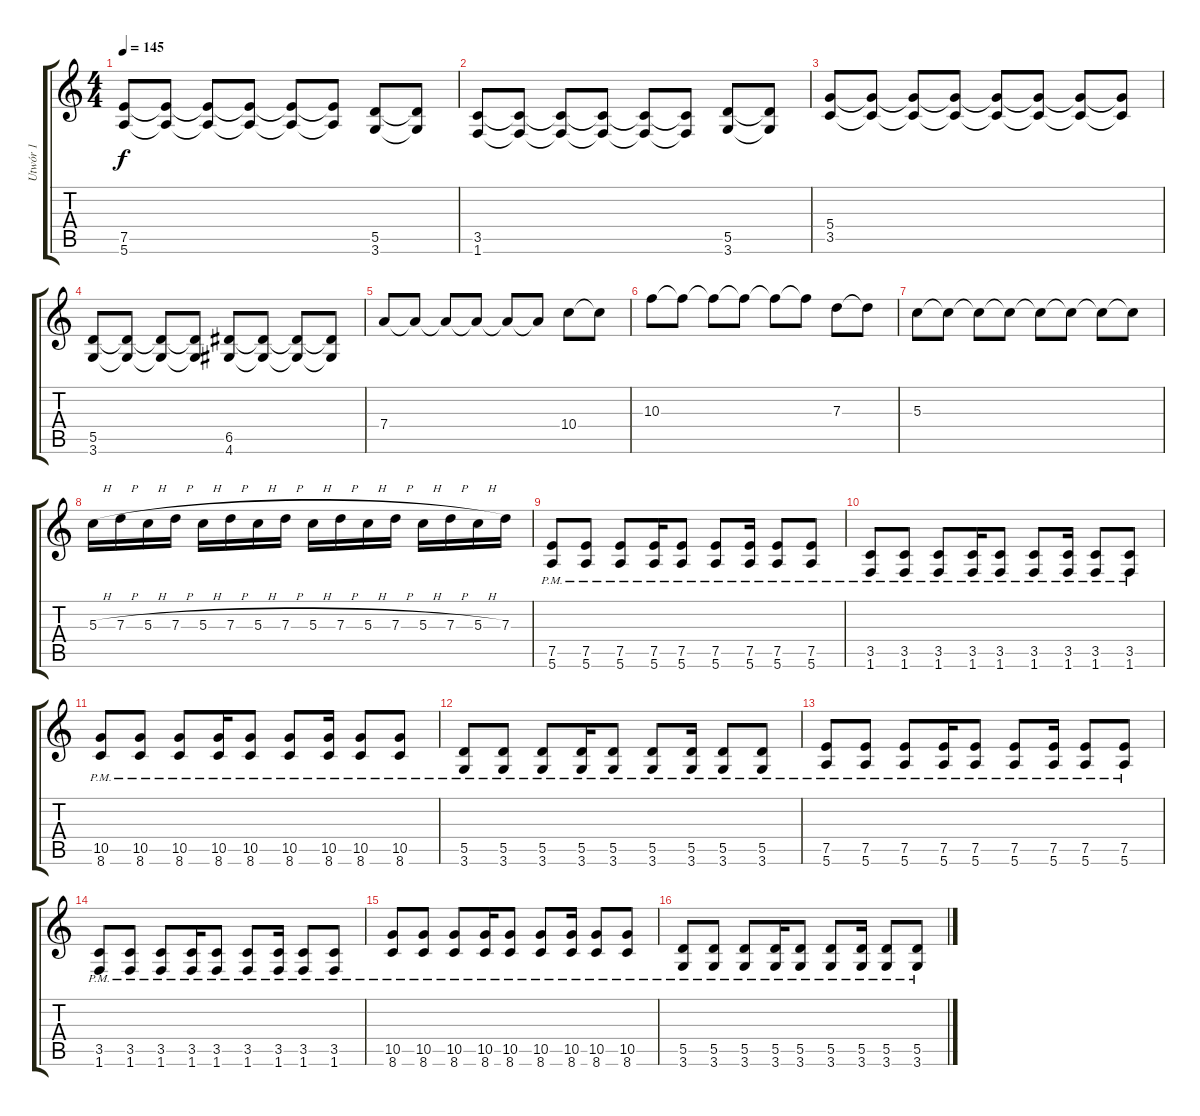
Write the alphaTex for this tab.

\track ("Utwór 1" "Utwór 1") {instrument distortionguitar}
\staff {score tabs}
\tuning (E4 B3 G3 D3 A2 E2) {hide}
\ts (4 4)
\tempo 145
\clef g2
\ks c
(7.5 5.6).8{dy f} (7.5{t} 5.6{t}).8 (7.5{t} 5.6{t}).8 (7.5{t} 5.6{t}).8 (7.5{t} 5.6{t}).8 (7.5{t} 5.6{t}).8 (5.5 3.6).8 (5.5{t} 3.6{t}).8 |
(3.5 1.6).8 (3.5{t} 1.6{t}).8 (3.5{t} 1.6{t}).8 (3.5{t} 1.6{t}).8 (3.5{t} 1.6{t}).8 (3.5{t} 1.6{t}).8 (5.5 3.6).8 (5.5{t} 3.6{t}).8 |
(5.4 3.5).8 (5.4{t} 3.5{t}).8 (5.4{t} 3.5{t}).8 (5.4{t} 3.5{t}).8 (5.4{t} 3.5{t}).8 (5.4{t} 3.5{t}).8 (5.4{t} 3.5{t}).8 (5.4{t} 3.5{t}).8 |
(5.5 3.6).8 (5.5{t} 3.6{t}).8 (5.5{t} 3.6{t}).8 (5.5{t} 3.6{t}).8 (6.5 4.6).8 (6.5{t} 4.6{t}).8 (6.5{t} 4.6{t}).8 (6.5{t} 4.6{t}).8 |
7.4.8 7.4{t}.8 7.4{t}.8 7.4{t}.8 7.4{t}.8 7.4{t}.8 10.4.8 10.4{t}.8 |
10.3.8 10.3{t}.8 10.3{t}.8 10.3{t}.8 10.3{t}.8 10.3{t}.8 7.3.8 7.3{t}.8 |
5.3.8 5.3{t}.8 5.3{t}.8 5.3{t}.8 5.3{t}.8 5.3{t}.8 5.3{t}.8 5.3{t}.8 |
5.3{h}.16 7.3{h}.16 5.3{h}.16 7.3{h}.16 5.3{h}.16 7.3{h}.16 5.3{h}.16 7.3{h}.16 5.3{h}.16 7.3{h}.16 5.3{h}.16 7.3{h}.16 5.3{h}.16 7.3{h}.16 5.3{h}.16 7.3.16 |
(7.5{pm} 5.6{pm}).8 (7.5{pm} 5.6{pm}).8 (7.5{pm} 5.6{pm}).8 (7.5{pm} 5.6{pm}).16 (7.5{pm} 5.6{pm}).8 (7.5{pm} 5.6{pm}).8 (7.5{pm} 5.6{pm}).16 (7.5{pm} 5.6{pm}).8 (7.5{pm} 5.6{pm}).8 |
(3.5{pm} 1.6{pm}).8 (3.5{pm} 1.6{pm}).8 (3.5{pm} 1.6{pm}).8 (3.5{pm} 1.6{pm}).16 (3.5{pm} 1.6{pm}).8 (3.5{pm} 1.6{pm}).8 (3.5{pm} 1.6{pm}).16 (3.5{pm} 1.6{pm}).8 (3.5{pm} 1.6{pm}).8 |
(10.5{pm} 8.6{pm}).8 (10.5{pm} 8.6{pm}).8 (10.5{pm} 8.6{pm}).8 (10.5{pm} 8.6{pm}).16 (10.5{pm} 8.6{pm}).8 (10.5{pm} 8.6{pm}).8 (10.5{pm} 8.6{pm}).16 (10.5{pm} 8.6{pm}).8 (10.5{pm} 8.6{pm}).8 |
(5.5{pm} 3.6{pm}).8 (5.5{pm} 3.6{pm}).8 (5.5{pm} 3.6{pm}).8 (5.5{pm} 3.6{pm}).16 (5.5{pm} 3.6{pm}).8 (5.5{pm} 3.6{pm}).8 (5.5{pm} 3.6{pm}).16 (5.5{pm} 3.6{pm}).8 (5.5{pm} 3.6{pm}).8 |
(7.5{pm} 5.6{pm}).8 (7.5{pm} 5.6{pm}).8 (7.5{pm} 5.6{pm}).8 (7.5{pm} 5.6{pm}).16 (7.5{pm} 5.6{pm}).8 (7.5{pm} 5.6{pm}).8 (7.5{pm} 5.6{pm}).16 (7.5{pm} 5.6{pm}).8 (7.5{pm} 5.6{pm}).8 |
(3.5{pm} 1.6{pm}).8 (3.5{pm} 1.6{pm}).8 (3.5{pm} 1.6{pm}).8 (3.5{pm} 1.6{pm}).16 (3.5{pm} 1.6{pm}).8 (3.5{pm} 1.6{pm}).8 (3.5{pm} 1.6{pm}).16 (3.5{pm} 1.6{pm}).8 (3.5{pm} 1.6{pm}).8 |
(10.5{pm} 8.6{pm}).8 (10.5{pm} 8.6{pm}).8 (10.5{pm} 8.6{pm}).8 (10.5{pm} 8.6{pm}).16 (10.5{pm} 8.6{pm}).8 (10.5{pm} 8.6{pm}).8 (10.5{pm} 8.6{pm}).16 (10.5{pm} 8.6{pm}).8 (10.5{pm} 8.6{pm}).8 |
(5.5{pm} 3.6{pm}).8 (5.5{pm} 3.6{pm}).8 (5.5{pm} 3.6{pm}).8 (5.5{pm} 3.6{pm}).16 (5.5{pm} 3.6{pm}).8 (5.5{pm} 3.6{pm}).8 (5.5{pm} 3.6{pm}).16 (5.5{pm} 3.6{pm}).8 (5.5{pm} 3.6{pm}).8
